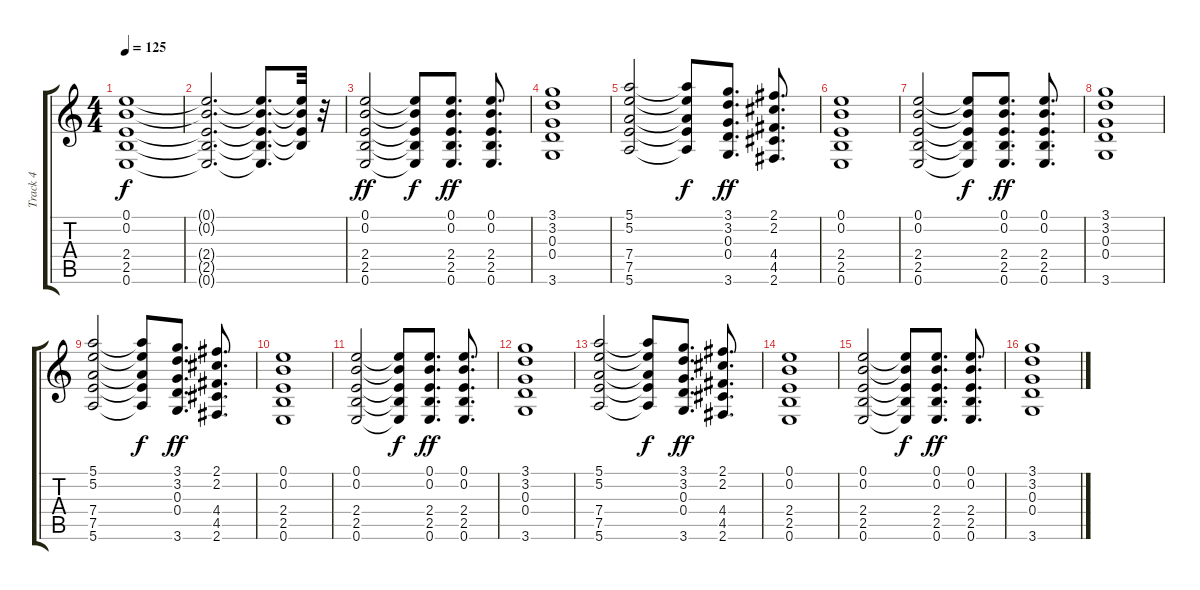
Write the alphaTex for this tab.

\track ("Track 4" "Track 4") {instrument overdrivenguitar}
\staff {score tabs}
\tuning (E4 B3 G3 D3 A2 E2) {hide}
\ts (4 4)
\tempo 125
\clef g2
\ks c
(0.1{t} 0.2{t} 2.4{t} 2.5{t} 0.6{t}).1{dy f} |
(0.1{t} 0.2{t} 2.4{t} 2.5{t} 0.6{t}).2{d} (0.1{t} 0.2{t} 2.4{t} 2.5{t} 0.6{t}).8{d} (0.1{t} 0.2{t} 2.4{t} 2.5{t}).32 r.32 |
(0.1 0.2 2.4 2.5 0.6).2{dy ff} (0.1{t} 0.2{t} 2.4{t} 2.5{t} 0.6{t}).8{dy f} (0.1 0.2 2.4 2.5 0.6).8{d dy ff} (0.1 0.2 2.4 2.5 0.6).8{d} |
(3.1 3.2 0.3 0.4 3.6).1 |
(5.1 5.2 7.4 7.5 5.6).2 (5.1{t} 5.2{t} 7.4{t} 7.5{t} 5.6{t}).8{dy f} (3.1 3.2 0.3 0.4 3.6).8{d dy ff} (2.1 2.2 4.4 4.5 2.6).8{d} |
(0.1 0.2 2.4 2.5 0.6).1 |
(0.1 0.2 2.4 2.5 0.6).2 (0.1{t} 0.2{t} 2.4{t} 2.5{t} 0.6{t}).8{dy f} (0.1 0.2 2.4 2.5 0.6).8{d dy ff} (0.1 0.2 2.4 2.5 0.6).8{d} |
(3.1 3.2 0.3 0.4 3.6).1 |
(5.1 5.2 7.4 7.5 5.6).2 (5.1{t} 5.2{t} 7.4{t} 7.5{t} 5.6{t}).8{dy f} (3.1 3.2 0.3 0.4 3.6).8{d dy ff} (2.1 2.2 4.4 4.5 2.6).8{d} |
(0.1 0.2 2.4 2.5 0.6).1 |
(0.1 0.2 2.4 2.5 0.6).2 (0.1{t} 0.2{t} 2.4{t} 2.5{t} 0.6{t}).8{dy f} (0.1 0.2 2.4 2.5 0.6).8{d dy ff} (0.1 0.2 2.4 2.5 0.6).8{d} |
(3.1 3.2 0.3 0.4 3.6).1 |
(5.1 5.2 7.4 7.5 5.6).2 (5.1{t} 5.2{t} 7.4{t} 7.5{t} 5.6{t}).8{dy f} (3.1 3.2 0.3 0.4 3.6).8{d dy ff} (2.1 2.2 4.4 4.5 2.6).8{d} |
(0.1 0.2 2.4 2.5 0.6).1 |
(0.1 0.2 2.4 2.5 0.6).2 (0.1{t} 0.2{t} 2.4{t} 2.5{t} 0.6{t}).8{dy f} (0.1 0.2 2.4 2.5 0.6).8{d dy ff} (0.1 0.2 2.4 2.5 0.6).8{d} |
(3.1 3.2 0.3 0.4 3.6).1
